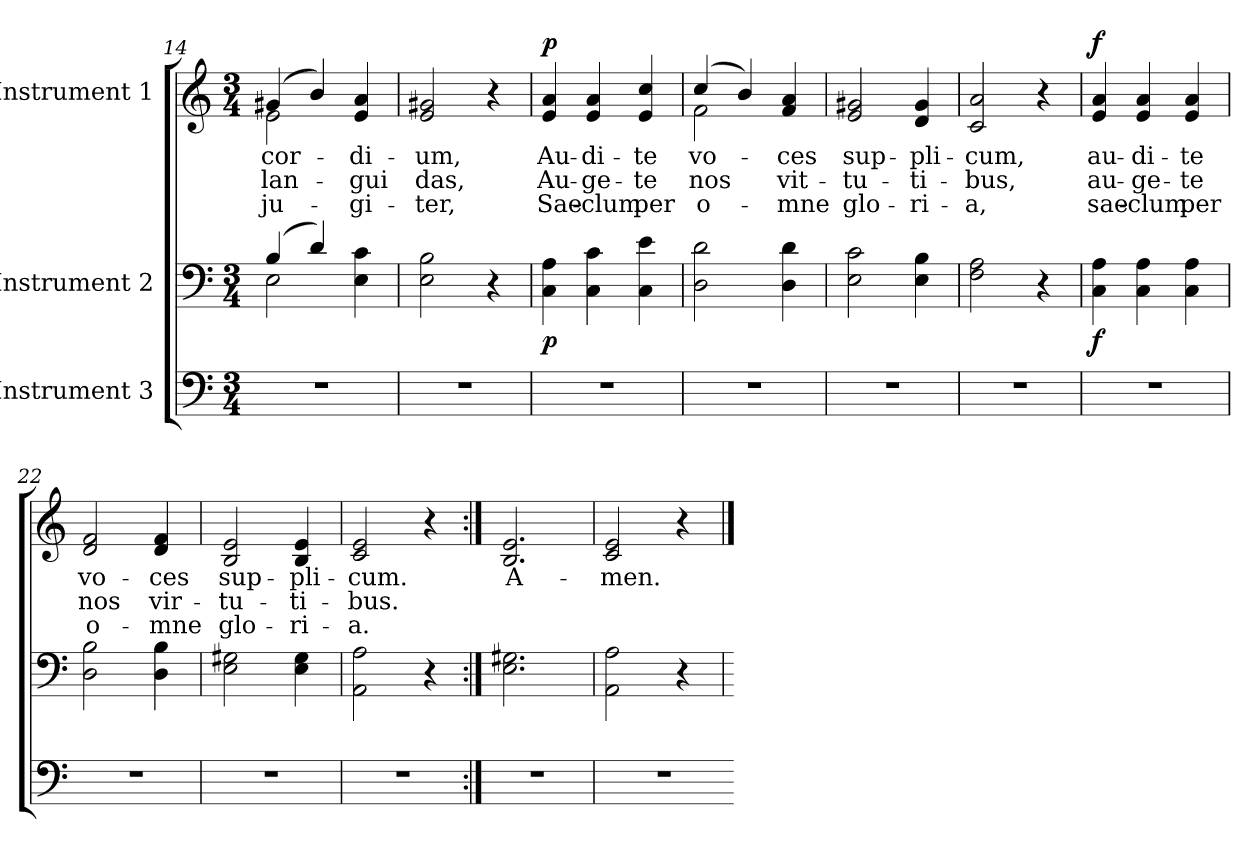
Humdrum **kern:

**kern	**kern	**dynam	**kern	**text	**text	**text	**dynam
*part3	*part2	*part2	*part1	*part1	*part1	*part1	*part1
*staff3	*staff2	*staff2	*staff1	*staff1	*staff1	*staff1	*staff1
*I"Instrument 3	*I"Instrument 2	*	*I"Instrument 1	*	*	*	*
*clefF4	*clefF4	*	*clefG2	*	*	*	*
*M3/4	*M3/4	*	*M3/4	*	*	*	*
=14	=14	=14	=14	=14	=14	=14	=14
*	*^	*	*	*	*	*	*
!	!	!	!	!	!LO:LY:b	!LO:LY:b	!LO:LY:b:cj	!
*	*	*	*	*^	*	*	*	*
2.r	(>4B/	2E\	.	(>4g#X/	2e\	cor-	-lan-	-ju-	.
.	4d/)	.	.	4b/)	.	.	.	.	.
!	!	!	!	!	!	!LO:LY:b:cj	!LO:LY:b:cj	!LO:LY:b:cj	!
.	4ryy	4c\ 4E\	.	4a/ 4e/	4ryy	-di-	-gui	gi-	.
!!LO:LB:g=z
=16	=16	=16	=16	=16	=16	=16	=16	=16	=16
!	!	!	!	!	!	!LO:LY:b:cj	!LO:LY:b:cj	!LO:LY:b:cj	!
*	*v	*v	*	*	*	*	*	*	*
*	*	*	*v	*v	*	*	*	*
2.r	2B\ 2E\	.	2g#X/ 2e/	-um,	das,	ter,	.
.	4r	.	4r	.	.	.	.
=17	=17	=17	=17	=17	=17	=17	=17
!	!	!LO:DY:b	!	!LO:LY:b:cj	!LO:LY:b:cj	!LO:LY:b	!LO:DY:a
2.r	4A\ 4C\	p	4a/ 4e/	Au-	-Au-	-Sae-	p
!	!	!	!	!LO:LY:b:cj	!LO:LY:b:cj	!LO:LY:b:cj	!
.	4c\ 4C\	.	4a/ 4e/	-di-	-ge-	-clum	.
!	!	!	!	!LO:LY:b:cj	!LO:LY:b:cj	!LO:LY:b:cj	!
.	4e\ 4C\	.	4cc/ 4e/	te	te	per	.
=18	=18	=18	=18	=18	=18	=18	=18
!	!	!	!	!LO:LY:b:cj	!LO:LY:b	!LO:LY:b:cj	!
*	*	*	*^	*	*	*	*
2.r	2d\ 2D\	.	(>4cc/	2f\	vo-	-nos	o-	.
.	.	.	4b/)	.	.	.	.	.
!	!	!	!	!	!LO:LY:b:cj	!LO:LY:b:cj	!LO:LY:b:cj	!
.	4d\ 4D\	.	4a/ 4f/	4ryy	-ces	vit-	-mne	.
=19	=19	=19	=19	=19	=19	=19	=19	=19
!	!	!	!	!	!LO:LY:b	!LO:LY:b:cj	!LO:LY:b:cj	!
*	*	*	*v	*v	*	*	*	*
2.r	2c\ 2E\	.	2g#X/ 2e/	sup-	-tu-	-glo-	.
!	!	!	!	!LO:LY:b:cj	!LO:LY:b:cj	!LO:LY:b:cj	!
.	4B\ 4E\	.	4g#/ 4d/	-pli-	-ti-	-ri-	.
=20	=20	=20	=20	=20	=20	=20	=20
!	!	!	!	!LO:LY:b:cj	!LO:LY:b:cj	!LO:LY:b:cj	!
2.r	2A\ 2F\	.	2a/ 2c/	-cum,	bus,	a,	.
.	4r	.	4r	.	.	.	.
=21	=21	=21	=21	=21	=21	=21	=21
!	!	!LO:DY:b	!	!LO:LY:b:cj	!LO:LY:b:cj	!LO:LY:b	!LO:DY:a
2.r	4A\ 4C\	f	4a/ 4e/	au-	-au-	-sae-	f
!	!	!	!	!LO:LY:b:cj	!LO:LY:b:cj	!LO:LY:b:cj	!
.	4A\ 4C\	.	4a/ 4e/	-di-	-ge-	-clum	.
!	!	!	!	!LO:LY:b:cj	!LO:LY:b:cj	!LO:LY:b:cj	!
.	4A\ 4C\	.	4a/ 4e/	te	te	per	.
=22	=22	=22	=22	=22	=22	=22	=22
!	!	!	!	!LO:LY:b:cj	!LO:LY:b:cj	!LO:LY:b:cj	!
2.r	2B\ 2D\	.	2f/ 2d/	vo-	-nos	o-	.
!	!	!	!	!LO:LY:b:cj	!LO:LY:b:cj	!LO:LY:b:rj	!
.	4B\ 4D\	.	4f/ 4d/	-ces	vir-	-mne	.
=23	=23	=23	=23	=23	=23	=23	=23
!	!	!	!	!LO:LY:b	!LO:LY:b:cj	!LO:LY:b:cj	!
2.r	2G#X\ 2E\	.	2e/ 2B/	sup-	-tu-	-glo-	.
!	!	!	!	!LO:LY:b:cj	!LO:LY:b:cj	!LO:LY:b:cj	!
.	4G#\ 4E\	.	4e/ 4B/	-pli-	-ti-	-ri-	.
=24	=24	=24	=24	=24	=24	=24	=24
!	!	!	!	!LO:LY:b:cj	!LO:LY:b:cj	!LO:LY:b:cj	!
2.r	2A\ 2AA\	.	2e/ 2c/	-cum.	bus.	a.	.
.	4r	.	4r	.	.	.	.
=25:|!	=25:|!	=25:|!	=25:|!	=25:|!	=25:|!	=25:|!	=25:|!
!	!	!	!	!LO:LY:b:cj	!	!	!
2.r	2.G#X\ 2.E\	.	2.e/ 2.B/	A-	.	.	.
=26	=26	=26	=26	=26	=26	=26	=26
!	!	!	!	!LO:LY:b:cj	!	!	!
2.r	2A\ 2AA\	.	2e/ 2c/	-men.	.	.	.
.	4r	.	4r	.	.	.	.
=	=	==	==	==	==	==	==
*-	*-	*-	*-	*-	*-	*-	*-
